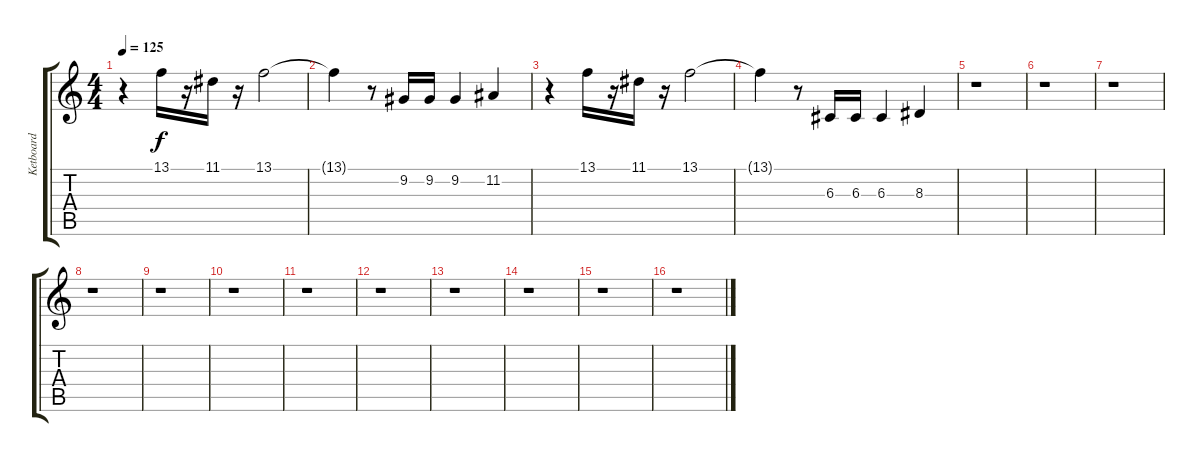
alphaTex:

\track ("Ketboard" "Ketboard") {instrument stringensemble1}
\staff {score tabs}
\tuning (E4 B3 G3 D3 A2 E2) {hide}
\ts (4 4)
\tempo 125
\clef g2
\ks c
r.4{dy f} 13.1.16 r.16 11.1.16 r.16 13.1.2 |
13.1{t}.4 r.8 9.2.16 9.2.16 9.2.4 11.2.4 |
r.4 13.1.16 r.16 11.1.16 r.16 13.1.2 |
13.1{t}.4 r.8 6.3.16 6.3.16 6.3.4 8.3.4 |
r.1 |
r.1 |
r.1 |
r.1 |
r.1 |
r.1 |
r.1 |
r.1 |
r.1 |
r.1 |
r.1 |
r.1
